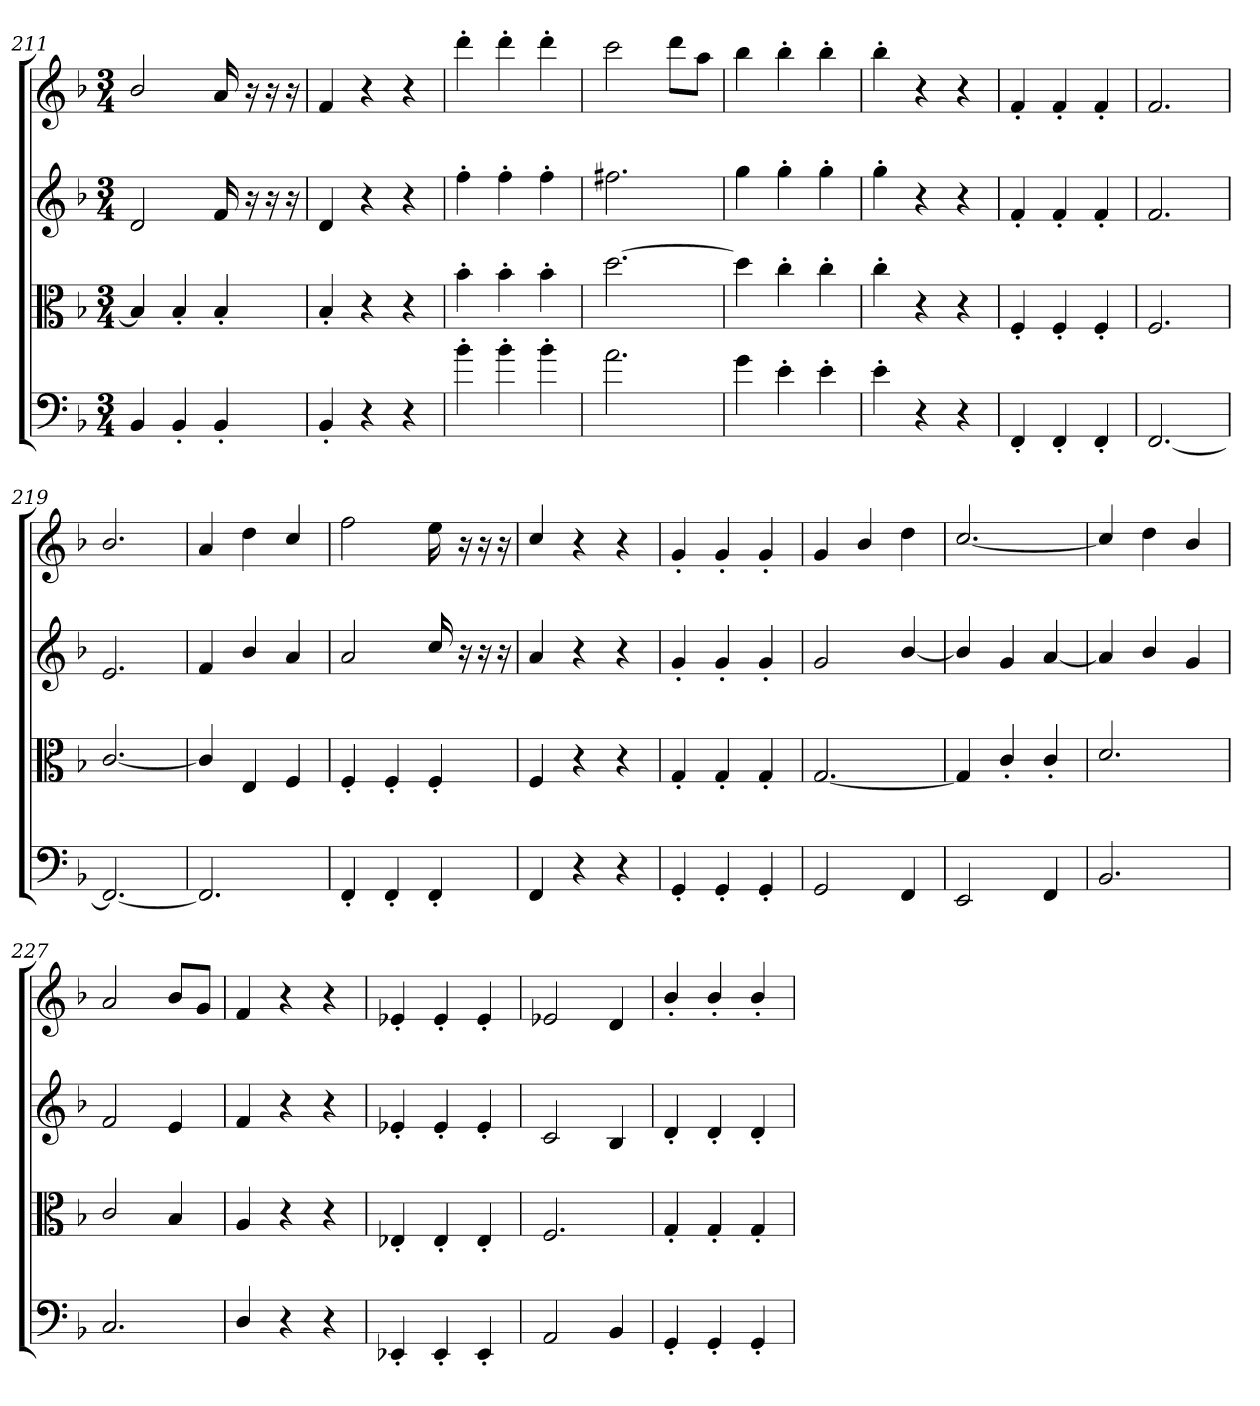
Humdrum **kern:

**kern	**kern	**kern	**kern
*part4	*part3	*part2	*part1
*staff4	*staff3	*staff2	*staff1
*clefF4	*clefC3	*clefG2	*clefG2
*k[b-]	*k[b-]	*k[b-]	*k[b-]
*F:	*F:	*F:	*F:
*M3/4	*M3/4	*M3/4	*M3/4
=211	=211	=211	=211
4BB-/	4B-/]	2d/	2b-/
4BB-'/	4B-'/	.	.
4BB-'/	4B-'/	16f/	16a/
.	.	16r	16r
.	.	16r	16r
.	.	16r	16r
=212	=212	=212	=212
4BB-'/	4B-'/	4d/	4f/
4r	4r	4r	4r
4r	4r	4r	4r
=213	=213	=213	=213
4b-'\	4b-'\	4ff'\	4ddd'\
4b-'\	4b-'\	4ff'\	4ddd'\
4b-'\	4b-'\	4ff'\	4ddd'\
=214	=214	=214	=214
2.a\	[2.dd\	2.ff#X\	2ccc\
.	.	.	8ddd\L
.	.	.	8aa\J
=215	=215	=215	=215
4g\	4dd\]	4gg\	4bb-\
4e'\	4cc'\	4gg'\	4bb-'\
4e'\	4cc'\	4gg'\	4bb-'\
=216	=216	=216	=216
4e'\	4cc'\	4gg'\	4bb-'\
4r	4r	4r	4r
4r	4r	4r	4r
=217	=217	=217	=217
4FF'/	4F'/	4f'/	4f'/
4FF'/	4F'/	4f'/	4f'/
4FF'/	4F'/	4f'/	4f'/
=218	=218	=218	=218
[2.FF/	2.F/	2.f/	2.f/
=219	=219	=219	=219
2.FF/_	[2.c/	2.e/	2.b-/
=220	=220	=220	=220
2.FF/]	4c/]	4f/	4a/
.	4E/	4b-/	4dd\
.	4F/	4a/	4cc/
=221	=221	=221	=221
4FF'/	4F'/	2a/	2ff\
4FF'/	4F'/	.	.
4FF'/	4F'/	16cc/	16ee\
.	.	16r	16r
.	.	16r	16r
.	.	16r	16r
=222	=222	=222	=222
4FF/	4F/	4a/	4cc/
4r	4r	4r	4r
4r	4r	4r	4r
=223	=223	=223	=223
4GG'/	4G'/	4g'/	4g'/
4GG'/	4G'/	4g'/	4g'/
4GG'/	4G'/	4g'/	4g'/
=224	=224	=224	=224
2GG/	[2.G/	2g/	4g/
.	.	.	4b-/
4FF/	.	[4b-/	4dd\
=225	=225	=225	=225
2EE/	4G/]	4b-/]	[2.cc/
.	4c'/	4g/	.
4FF/	4c'/	[4a/	.
=226	=226	=226	=226
2.BB-/	2.d/	4a/]	4cc/]
.	.	4b-/	4dd\
.	.	4g/	4b-/
=227	=227	=227	=227
2.C/	2c/	2f/	2a/
.	4B-/	4e/	8b-/L
.	.	.	8g/J
=228	=228	=228	=228
4D/	4A/	4f/	4f/
4r	4r	4r	4r
4r	4r	4r	4r
=229	=229	=229	=229
4EE-X'/	4E-X'/	4e-X'/	4e-X'/
4EE-'/	4E-'/	4e-'/	4e-'/
4EE-'/	4E-'/	4e-'/	4e-'/
=230	=230	=230	=230
2AA/	2.F/	2c/	2e-X/
4BB-/	.	4B-/	4d/
=231	=231	=231	=231
4GG'/	4G'/	4d'/	4b-'/
4GG'/	4G'/	4d'/	4b-'/
4GG'/	4G'/	4d'/	4b-'/
=	=	=	=
*-	*-	*-	*-
